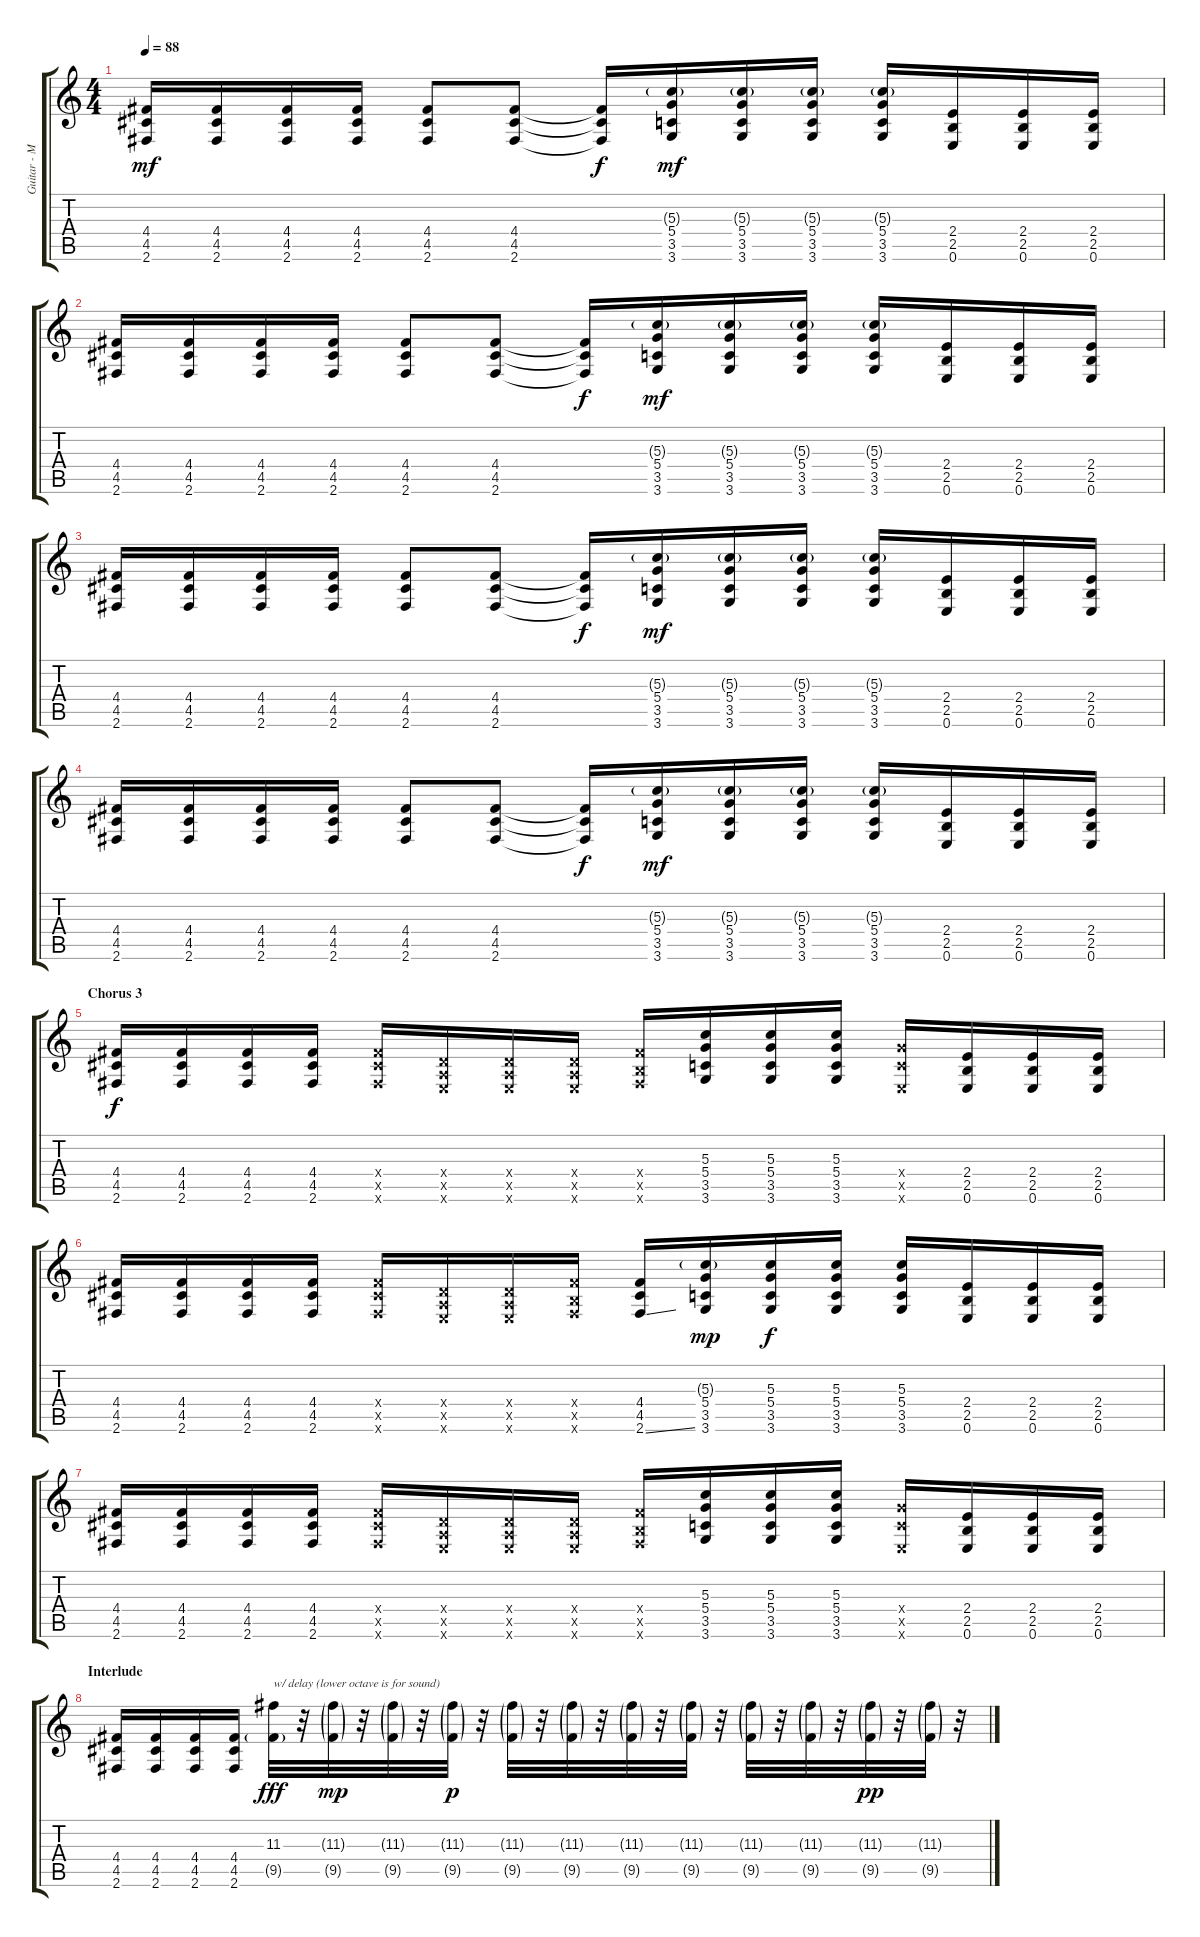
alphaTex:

\track ("Guitar - Mark Engles" "Guitar - M") {instrument distortionguitar}
\staff {score tabs}
\tuning (E4 B3 G3 D3 A2 E2) {hide}
\ts (4 4)
\tempo 88
\clef g2
\ks c
(4.4 4.5 2.6).16{dy mf} (4.4 4.5 2.6).16 (4.4 4.5 2.6).16 (4.4 4.5 2.6).16 (4.4 4.5 2.6).8 (4.4 4.5 2.6).8 (4.4{t} 4.5{t} 2.6{t}).16{dy f} (5.3{g} 5.4 3.5 3.6).16{dy mf} (5.3{g} 5.4 3.5 3.6).16 (5.3{g} 5.4 3.5 3.6).16 (5.3{g} 5.4 3.5 3.6).16 (2.4 2.5 0.6).16 (2.4 2.5 0.6).16 (2.4 2.5 0.6).16 |
(4.4 4.5 2.6).16 (4.4 4.5 2.6).16 (4.4 4.5 2.6).16 (4.4 4.5 2.6).16 (4.4 4.5 2.6).8 (4.4 4.5 2.6).8 (4.4{t} 4.5{t} 2.6{t}).16{dy f} (5.3{g} 5.4 3.5 3.6).16{dy mf} (5.3{g} 5.4 3.5 3.6).16 (5.3{g} 5.4 3.5 3.6).16 (5.3{g} 5.4 3.5 3.6).16 (2.4 2.5 0.6).16 (2.4 2.5 0.6).16 (2.4 2.5 0.6).16 |
(4.4 4.5 2.6).16 (4.4 4.5 2.6).16 (4.4 4.5 2.6).16 (4.4 4.5 2.6).16 (4.4 4.5 2.6).8 (4.4 4.5 2.6).8 (4.4{t} 4.5{t} 2.6{t}).16{dy f} (5.3{g} 5.4 3.5 3.6).16{dy mf} (5.3{g} 5.4 3.5 3.6).16 (5.3{g} 5.4 3.5 3.6).16 (5.3{g} 5.4 3.5 3.6).16 (2.4 2.5 0.6).16 (2.4 2.5 0.6).16 (2.4 2.5 0.6).16 |
(4.4 4.5 2.6).16 (4.4 4.5 2.6).16 (4.4 4.5 2.6).16 (4.4 4.5 2.6).16 (4.4 4.5 2.6).8 (4.4 4.5 2.6).8 (4.4{t} 4.5{t} 2.6{t}).16{dy f} (5.3{g} 5.4 3.5 3.6).16{dy mf} (5.3{g} 5.4 3.5 3.6).16 (5.3{g} 5.4 3.5 3.6).16 (5.3{g} 5.4 3.5 3.6).16 (2.4 2.5 0.6).16 (2.4 2.5 0.6).16 (2.4 2.5 0.6).16 |
\section ("" "Chorus 3")
(4.4 4.5 2.6).16{dy f} (4.4 4.5 2.6).16 (4.4 4.5 2.6).16 (4.4 4.5 2.6).16 (4.4{x} 4.5{x} 2.6{x}).16 (0.4{x} 0.5{x} 0.6{x}).16 (0.4{x} 0.5{x} 0.6{x}).16 (0.4{x} 0.5{x} 0.6{x}).16 (4.4{x} 2.5{x} 2.6{x}).16 (5.3 5.4 3.5 3.6).16 (5.3 5.4 3.5 3.6).16 (5.3 5.4 3.5 3.6).16 (5.4{x} 3.5{x} 0.6{x}).16 (2.4 2.5 0.6).16 (2.4 2.5 0.6).16 (2.4 2.5 0.6).16 |
(4.4 4.5 2.6).16 (4.4 4.5 2.6).16 (4.4 4.5 2.6).16 (4.4 4.5 2.6).16 (4.4{x} 4.5{x} 2.6{x}).16 (0.4{x} 0.5{x} 0.6{x}).16 (0.4{x} 0.5{x} 0.6{x}).16 (4.4{x} 2.5{x} 2.6{x}).16 (4.4 4.5 2.6{ss}).16 (5.3{g} 5.4 3.5 3.6).16{dy mp} (5.3 5.4 3.5 3.6).16{dy f} (5.3 5.4 3.5 3.6).16 (5.3 5.4 3.5 3.6).16 (2.4 2.5 0.6).16 (2.4 2.5 0.6).16 (2.4 2.5 0.6).16 |
(4.4 4.5 2.6).16 (4.4 4.5 2.6).16 (4.4 4.5 2.6).16 (4.4 4.5 2.6).16 (4.4{x} 4.5{x} 2.6{x}).16 (0.4{x} 0.5{x} 0.6{x}).16 (0.4{x} 0.5{x} 0.6{x}).16 (0.4{x} 0.5{x} 0.6{x}).16 (4.4{x} 2.5{x} 2.6{x}).16 (5.3 5.4 3.5 3.6).16 (5.3 5.4 3.5 3.6).16 (5.3 5.4 3.5 3.6).16 (5.4{x} 3.5{x} 0.6{x}).16 (2.4 2.5 0.6).16 (2.4 2.5 0.6).16 (2.4 2.5 0.6).16 |
\section ("" "Interlude")
(4.4 4.5 2.6).16 (4.4 4.5 2.6).16 (4.4 4.5 2.6).16 (4.4 4.5 2.6).16 (11.3 9.5{g}).32{txt "w/ delay (lower octave is for sound)" dy fff volume 11} r.32 (11.3{g} 9.5{g}).32{dy mp} r.32 (11.3{g} 9.5{g}).32 r.32 (11.3{g} 9.5{g}).32{dy p} r.32 (11.3{g} 9.5{g}).32 r.32 (11.3{g} 9.5{g}).32 r.32 (11.3{g} 9.5{g}).32 r.32 (11.3{g} 9.5{g}).32 r.32 (11.3{g} 9.5{g}).32 r.32 (11.3{g} 9.5{g}).32 r.32 (11.3{g} 9.5{g}).32{dy pp} r.32 (11.3{g} 9.5{g}).32 r.32
